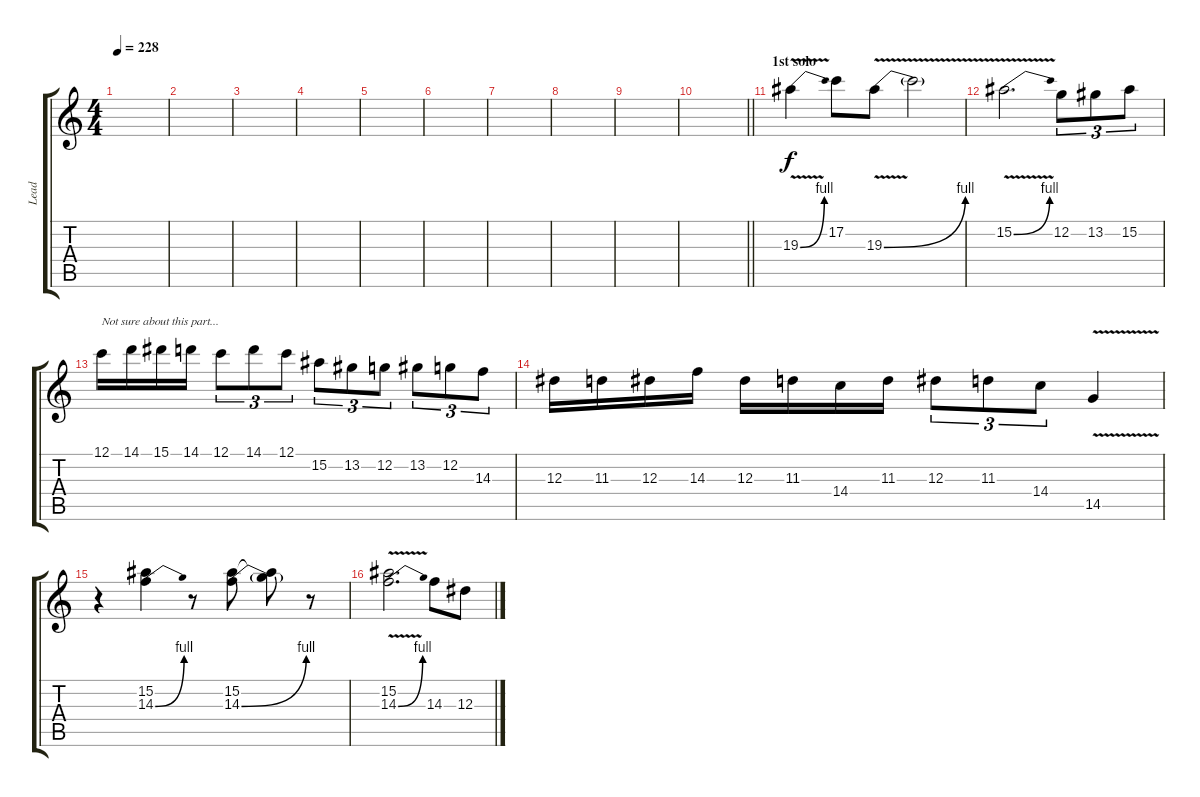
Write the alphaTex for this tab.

\track ("Lead" "Lead") {instrument overdrivenguitar}
\staff {score tabs}
\tuning (C4 G3 Eb3 Bb2 F2 C2) {hide}
\ts (4 4)
\tempo 228
\clef g2
\ks c
|
|
|
|
|
|
|
|
|
\barLineRight lightlight
|
\section ("" "1st solo")
19.3{be (bend 0 0 60 4) v}.4 17.2.8 19.3{be (bend 0 0 60 4) v}.8 19.3{t}.2 |
15.2{be (bend 0 0 60 4) v}.2{d} 12.2.8{tu (3 2)} 13.2.8{tu (3 2)} 15.2.8{tu (3 2)} |
12.1.16{txt "Not sure about this part..."} 14.1.16 15.1.16 14.1.16 12.1.8{tu (3 2)} 14.1.8{tu (3 2)} 12.1.8{tu (3 2)} 15.2.8{tu (3 2)} 13.2.8{tu (3 2)} 12.2.8{tu (3 2)} 13.2.8{tu (3 2)} 12.2.8{tu (3 2)} 14.3.8{tu (3 2)} |
12.3.16 11.3.16 12.3.16 14.3.16 12.3.16 11.3.16 14.4.16 11.3.16 12.3.8{tu (3 2)} 11.3.8{tu (3 2)} 14.4.8{tu (3 2)} 14.5{v}.4 |
r.4 (15.2 14.3{be (bend 0 0 60 4)}).4 r.8 (15.2 14.3{be (bend 0 0 60 4)}).8 (15.2{t} 14.3{t}).8 r.8 |
(15.2 14.3{be (bend 0 0 60 4) v}).2{d} 14.3.8 12.3.8
